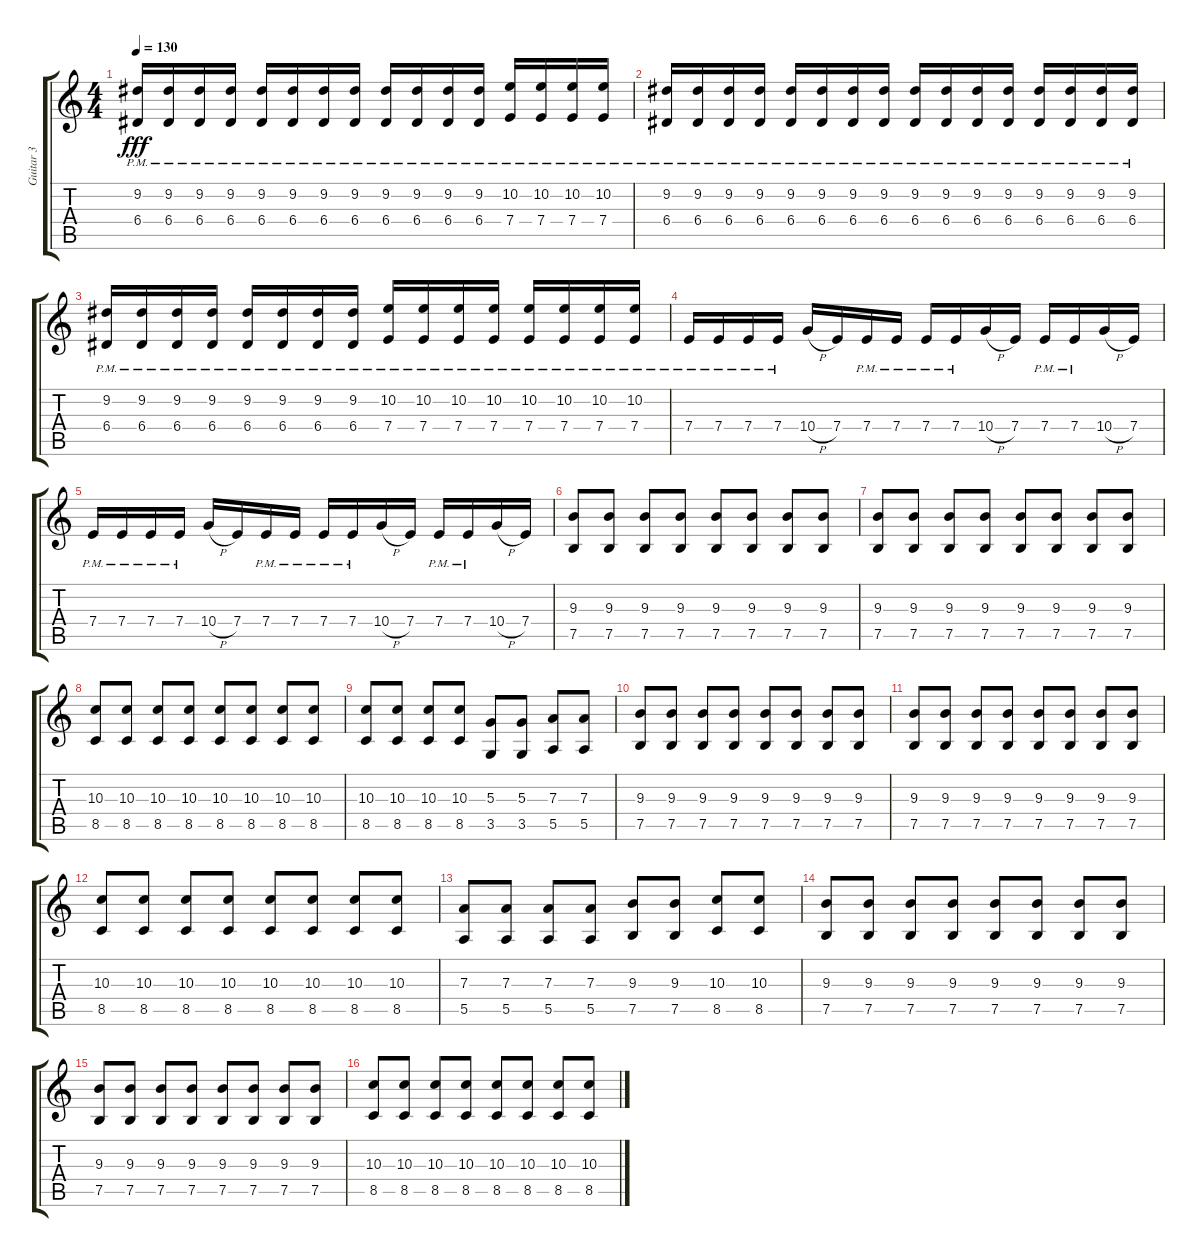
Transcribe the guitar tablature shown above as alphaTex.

\track ("Guitar 3" "Guitar 3") {instrument overdrivenguitar}
\staff {score tabs}
\tuning (B3 Gb3 D3 A2 E2 B1) {hide}
\ts (4 4)
\tempo 130
\clef g2
\ks c
(9.2{pm} 6.4{pm}).16{dy fff} (9.2{pm} 6.4{pm}).16 (9.2{pm} 6.4{pm}).16 (9.2{pm} 6.4{pm}).16 (9.2{pm} 6.4{pm}).16 (9.2{pm} 6.4{pm}).16 (9.2{pm} 6.4{pm}).16 (9.2{pm} 6.4{pm}).16 (9.2{pm} 6.4{pm}).16 (9.2{pm} 6.4{pm}).16 (9.2{pm} 6.4{pm}).16 (9.2{pm} 6.4{pm}).16 (10.2{pm} 7.4{pm}).16 (10.2{pm} 7.4{pm}).16 (10.2{pm} 7.4{pm}).16 (10.2{pm} 7.4{pm}).16 |
(9.2{pm} 6.4{pm}).16 (9.2{pm} 6.4{pm}).16 (9.2{pm} 6.4{pm}).16 (9.2{pm} 6.4{pm}).16 (9.2{pm} 6.4{pm}).16 (9.2{pm} 6.4{pm}).16 (9.2{pm} 6.4{pm}).16 (9.2{pm} 6.4{pm}).16 (9.2{pm} 6.4{pm}).16 (9.2{pm} 6.4{pm}).16 (9.2{pm} 6.4{pm}).16 (9.2{pm} 6.4{pm}).16 (9.2{pm} 6.4{pm}).16 (9.2{pm} 6.4{pm}).16 (9.2{pm} 6.4{pm}).16 (9.2{pm} 6.4{pm}).16 |
(9.2{pm} 6.4{pm}).16 (9.2{pm} 6.4{pm}).16 (9.2{pm} 6.4{pm}).16 (9.2{pm} 6.4{pm}).16 (9.2{pm} 6.4{pm}).16 (9.2{pm} 6.4{pm}).16 (9.2{pm} 6.4{pm}).16 (9.2{pm} 6.4{pm}).16 (10.2{pm} 7.4{pm}).16 (10.2{pm} 7.4{pm}).16 (10.2{pm} 7.4{pm}).16 (10.2{pm} 7.4{pm}).16 (10.2{pm} 7.4{pm}).16 (10.2{pm} 7.4{pm}).16 (10.2{pm} 7.4{pm}).16 (10.2{pm} 7.4{pm}).16 |
7.4{pm}.16{volume 11} 7.4{pm}.16 7.4{pm}.16 7.4{pm}.16 10.4{h}.16 7.4.16 7.4{pm}.16 7.4{pm}.16 7.4{pm}.16 7.4{pm}.16 10.4{h}.16 7.4.16 7.4{pm}.16 7.4{pm}.16 10.4{h}.16 7.4.16 |
7.4{pm}.16 7.4{pm}.16 7.4{pm}.16 7.4{pm}.16 10.4{h}.16 7.4.16 7.4{pm}.16 7.4{pm}.16 7.4{pm}.16 7.4{pm}.16 10.4{h}.16 7.4.16 7.4{pm}.16 7.4{pm}.16 10.4{h}.16 7.4.16 |
(9.3 7.5).8 (9.3 7.5).8 (9.3 7.5).8 (9.3 7.5).8 (9.3 7.5).8 (9.3 7.5).8 (9.3 7.5).8 (9.3 7.5).8 |
(9.3 7.5).8 (9.3 7.5).8 (9.3 7.5).8 (9.3 7.5).8 (9.3 7.5).8 (9.3 7.5).8 (9.3 7.5).8 (9.3 7.5).8 |
(10.3 8.5).8 (10.3 8.5).8 (10.3 8.5).8 (10.3 8.5).8 (10.3 8.5).8 (10.3 8.5).8 (10.3 8.5).8 (10.3 8.5).8 |
(10.3 8.5).8 (10.3 8.5).8 (10.3 8.5).8 (10.3 8.5).8 (5.3 3.5).8 (5.3 3.5).8 (7.3 5.5).8 (7.3 5.5).8 |
(9.3 7.5).8 (9.3 7.5).8 (9.3 7.5).8 (9.3 7.5).8 (9.3 7.5).8 (9.3 7.5).8 (9.3 7.5).8 (9.3 7.5).8 |
(9.3 7.5).8 (9.3 7.5).8 (9.3 7.5).8 (9.3 7.5).8 (9.3 7.5).8 (9.3 7.5).8 (9.3 7.5).8 (9.3 7.5).8 |
(10.3 8.5).8 (10.3 8.5).8 (10.3 8.5).8 (10.3 8.5).8 (10.3 8.5).8 (10.3 8.5).8 (10.3 8.5).8 (10.3 8.5).8 |
(7.3 5.5).8 (7.3 5.5).8 (7.3 5.5).8 (7.3 5.5).8 (9.3 7.5).8 (9.3 7.5).8 (10.3 8.5).8 (10.3 8.5).8 |
(9.3 7.5).8 (9.3 7.5).8 (9.3 7.5).8 (9.3 7.5).8 (9.3 7.5).8 (9.3 7.5).8 (9.3 7.5).8 (9.3 7.5).8 |
(9.3 7.5).8 (9.3 7.5).8 (9.3 7.5).8 (9.3 7.5).8 (9.3 7.5).8 (9.3 7.5).8 (9.3 7.5).8 (9.3 7.5).8 |
(10.3 8.5).8 (10.3 8.5).8 (10.3 8.5).8 (10.3 8.5).8 (10.3 8.5).8 (10.3 8.5).8 (10.3 8.5).8 (10.3 8.5).8
